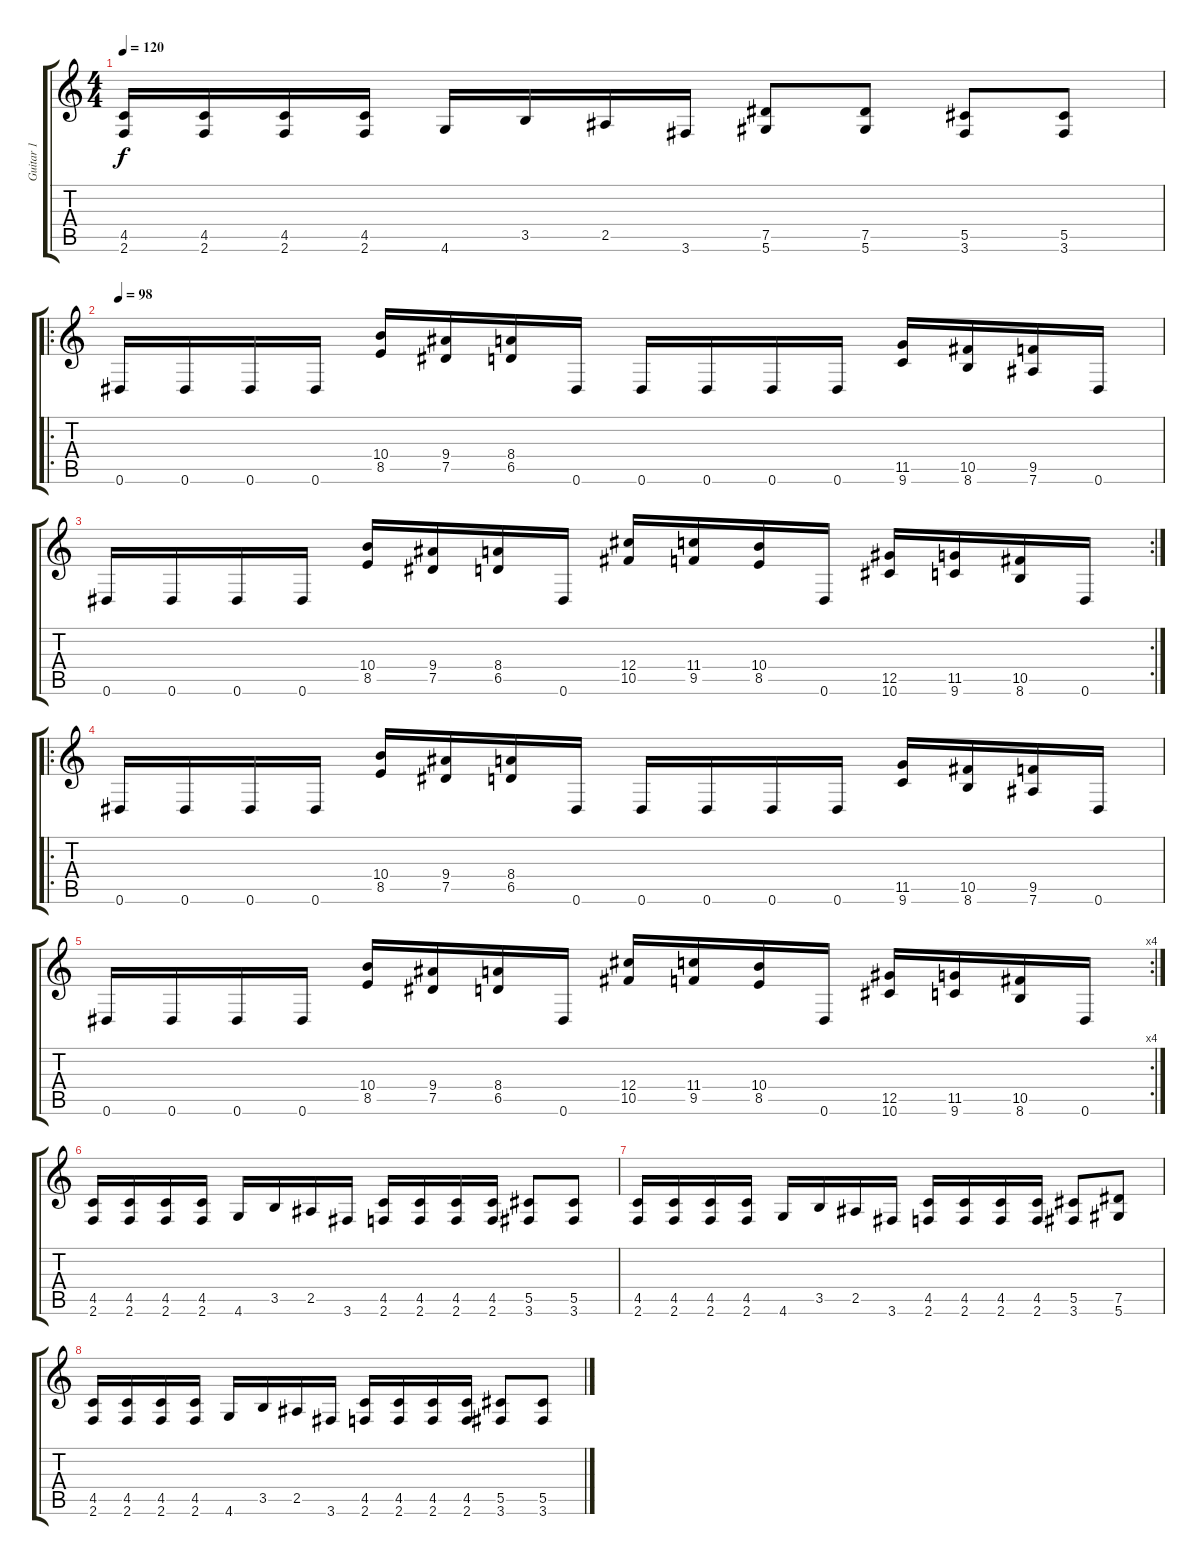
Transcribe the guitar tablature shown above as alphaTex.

\track ("Guitar 1" "Guitar 1") {instrument distortionguitar}
\staff {score tabs}
\tuning (Eb4 Bb3 Gb3 Db3 Ab2 Eb2) {hide}
\ts (4 4)
\tempo 120
\clef g2
\ks c
(4.5 2.6).16{dy f} (4.5 2.6).16 (4.5 2.6).16 (4.5 2.6).16 4.6.16 3.5.16 2.5.16 3.6.16 (7.5 5.6).8 (7.5 5.6).8 (5.5 3.6).8 (5.5 3.6).8 |
\ro
\tempo 98
0.6.16 0.6.16 0.6.16 0.6.16 (10.4 8.5).16 (9.4 7.5).16 (8.4 6.5).16 0.6.16 0.6.16 0.6.16 0.6.16 0.6.16 (11.5 9.6).16 (10.5 8.6).16 (9.5 7.6).16 0.6.16 |
\rc 2
0.6.16 0.6.16 0.6.16 0.6.16 (10.4 8.5).16 (9.4 7.5).16 (8.4 6.5).16 0.6.16 (12.4 10.5).16 (11.4 9.5).16 (10.4 8.5).16 0.6.16 (12.5 10.6).16 (11.5 9.6).16 (10.5 8.6).16 0.6.16 |
\ro
0.6.16 0.6.16 0.6.16 0.6.16 (10.4 8.5).16 (9.4 7.5).16 (8.4 6.5).16 0.6.16 0.6.16 0.6.16 0.6.16 0.6.16 (11.5 9.6).16 (10.5 8.6).16 (9.5 7.6).16 0.6.16 |
\rc 4
0.6.16 0.6.16 0.6.16 0.6.16 (10.4 8.5).16 (9.4 7.5).16 (8.4 6.5).16 0.6.16 (12.4 10.5).16 (11.4 9.5).16 (10.4 8.5).16 0.6.16 (12.5 10.6).16 (11.5 9.6).16 (10.5 8.6).16 0.6.16 |
(4.5 2.6).16 (4.5 2.6).16 (4.5 2.6).16 (4.5 2.6).16 4.6.16 3.5.16 2.5.16 3.6.16 (4.5 2.6).16 (4.5 2.6).16 (4.5 2.6).16 (4.5 2.6).16 (5.5 3.6).8 (5.5 3.6).8 |
(4.5 2.6).16 (4.5 2.6).16 (4.5 2.6).16 (4.5 2.6).16 4.6.16 3.5.16 2.5.16 3.6.16 (4.5 2.6).16 (4.5 2.6).16 (4.5 2.6).16 (4.5 2.6).16 (5.5 3.6).8 (7.5 5.6).8 |
(4.5 2.6).16 (4.5 2.6).16 (4.5 2.6).16 (4.5 2.6).16 4.6.16 3.5.16 2.5.16 3.6.16 (4.5 2.6).16 (4.5 2.6).16 (4.5 2.6).16 (4.5 2.6).16 (5.5 3.6).8 (5.5 3.6).8
